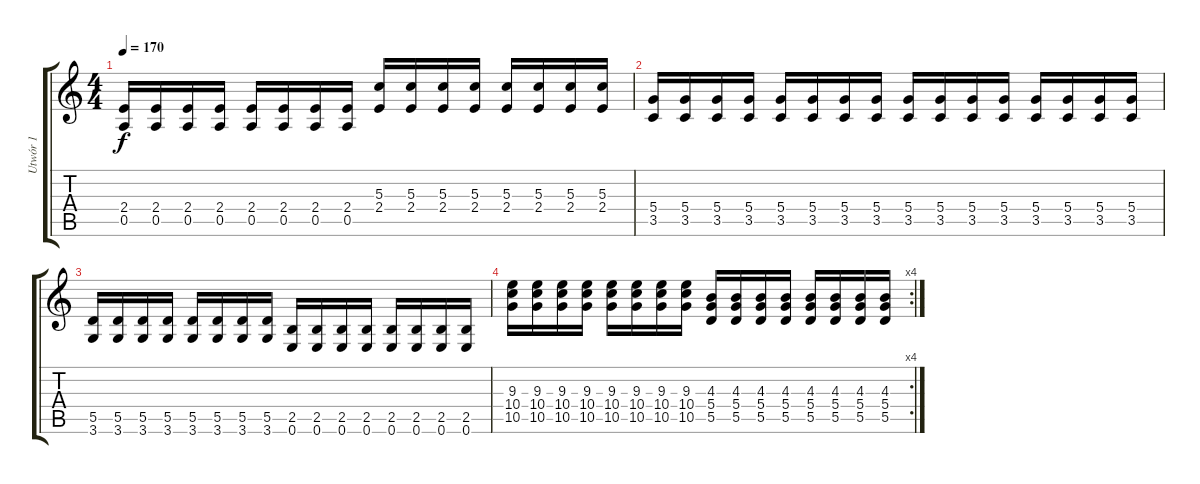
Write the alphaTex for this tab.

\track ("Utwór 1" "Utwór 1") {instrument distortionguitar}
\staff {score tabs}
\tuning (E4 B3 G3 D3 A2 E2) {hide}
\ts (4 4)
\tempo 170
\clef g2
\ks c
(2.4 0.5).16{dy f} (2.4 0.5).16 (2.4 0.5).16 (2.4 0.5).16 (2.4 0.5).16 (2.4 0.5).16 (2.4 0.5).16 (2.4 0.5).16 (5.3 2.4).16 (5.3 2.4).16 (5.3 2.4).16 (5.3 2.4).16 (5.3 2.4).16 (5.3 2.4).16 (5.3 2.4).16 (5.3 2.4).16 |
(5.4 3.5).16 (5.4 3.5).16 (5.4 3.5).16 (5.4 3.5).16 (5.4 3.5).16 (5.4 3.5).16 (5.4 3.5).16 (5.4 3.5).16 (5.4 3.5).16 (5.4 3.5).16 (5.4 3.5).16 (5.4 3.5).16 (5.4 3.5).16 (5.4 3.5).16 (5.4 3.5).16 (5.4 3.5).16 |
(5.5 3.6).16 (5.5 3.6).16 (5.5 3.6).16 (5.5 3.6).16 (5.5 3.6).16 (5.5 3.6).16 (5.5 3.6).16 (5.5 3.6).16 (2.5 0.6).16 (2.5 0.6).16 (2.5 0.6).16 (2.5 0.6).16 (2.5 0.6).16 (2.5 0.6).16 (2.5 0.6).16 (2.5 0.6).16 |
\rc 4
(9.3 10.4 10.5).16 (9.3 10.4 10.5).16 (9.3 10.4 10.5).16 (9.3 10.4 10.5).16 (9.3 10.4 10.5).16 (9.3 10.4 10.5).16 (9.3 10.4 10.5).16 (9.3 10.4 10.5).16 (4.3 5.4 5.5).16 (4.3 5.4 5.5).16 (4.3 5.4 5.5).16 (4.3 5.4 5.5).16 (4.3 5.4 5.5).16 (4.3 5.4 5.5).16 (4.3 5.4 5.5).16 (4.3 5.4 5.5).16
